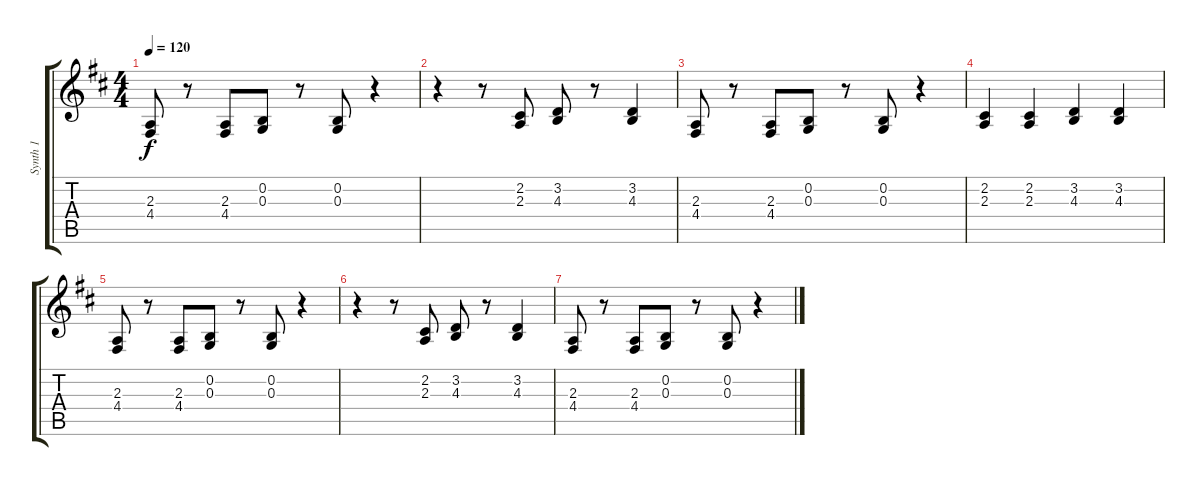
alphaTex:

\track ("Synth 1" "Synth 1") {instrument lead2sawtooth}
\staff {score tabs}
\tuning (E4 B3 G3 D3 A2 E2) {hide}
\ts (4 4)
\tempo 120
\clef g2
\ks d
(2.3 4.4).8{dy f} r.8 (2.3 4.4).8 (0.2 0.3).8 r.8 (0.2 0.3).8 r.4 |
r.4 r.8 (2.2 2.3).8 (3.2 4.3).8 r.8 (3.2 4.3).4 |
(2.3 4.4).8 r.8 (2.3 4.4).8 (0.2 0.3).8 r.8 (0.2 0.3).8 r.4 |
(2.2 2.3).4 (2.2 2.3).4 (3.2 4.3).4 (3.2 4.3).4 |
(2.3 4.4).8 r.8 (2.3 4.4).8 (0.2 0.3).8 r.8 (0.2 0.3).8 r.4 |
r.4 r.8 (2.2 2.3).8 (3.2 4.3).8 r.8 (3.2 4.3).4 |
(2.3 4.4).8 r.8 (2.3 4.4).8 (0.2 0.3).8 r.8 (0.2 0.3).8 r.4
